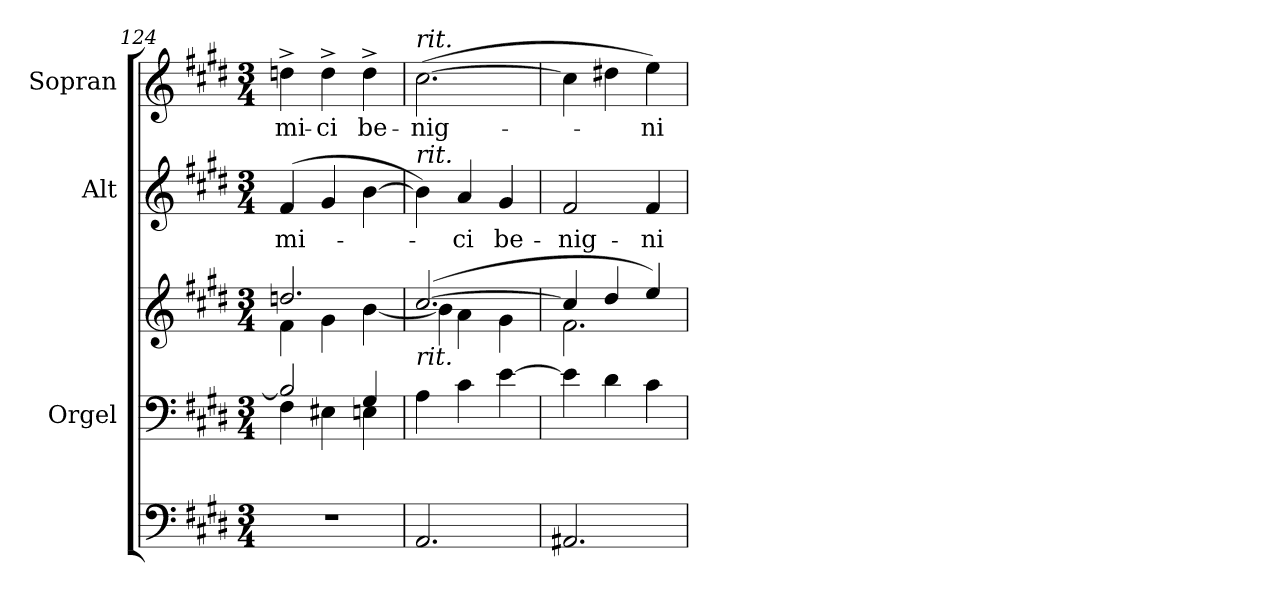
**kern	**kern	**kern	**kern	**text	**kern	**text
*part4	*part3	*part3	*part2	*part2	*part1	*part1
*staff5	*staff4	*staff3	*staff2	*staff2	*staff1	*staff1
*	*I"Orgel	*	*I"Alt	*	*I"Sopran	*
*	*I'Org.	*	*I'A.	*	*I'S.	*
*clefF4	*clefF4	*clefG2	*clefG2	*	*clefG2	*
*k[f#c#g#d#]	*k[f#c#g#d#]	*k[f#c#g#d#]	*k[f#c#g#d#]	*	*k[f#c#g#d#]	*
*E:	*E:	*E:	*E:	*	*E:	*
*M3/4	*M3/4	*M3/4	*M3/4	*	*M3/4	*
=124	=124	=124	=124	=124	=124	=124
*	*^	*^	*	*	*	*
!	!	!	!	!	!	!LO:LY:b	!	!LO:LY:b
2.r	2B/]	4F#\	2.ddn/	4f#\	(4f#/	-mi-	4ddn^>\	-mi-
!	!	!	!	!	!	!	!	!LO:LY:b
.	.	4E#X\	.	4g#\	4g#/	.	4dd^>\	-ci
!	!	!	!	!	!	!	!	!LO:LY:b
.	4G#/	4En\	.	[<4b\	[4b\	.	4dd^>\	be-
!!LO:LB:g=z
=125	=125	=125	=125	=125	=125	=125	=125	=125
!	!	!	!	!	!	!	!LO:TX:a:i:t=rit.	!
!	!	!	!	!	!LO:TX:a:i:t=rit.	!	!	!
!	!	!	!LO:TX:b:i:t=rit.	!	!	!	!	!
!	!	!	!	!	!	!	!	!LO:LY:b
*	*v	*v	*	*	*	*	*	*
2.AA/	4A\	([>2.cc#/	4b\]	4b\])	.	(>[2.cc#\	-nig-
!	!	!	!	!	!LO:LY:b	!	!
.	4c#\	.	4a\	4a/	-ci	.	.
!	!	!	!	!	!LO:LY:b	!	!
.	[4e\	.	4g#\	4g#/	be-	.	.
=126	=126	=126	=126	=126	=126	=126	=126
!	!	!	!	!	!LO:LY:b	!	!
2.AA#X/	4e\]	4cc#/]	2.f#\	2f#/	-nig-	4cc#\]	.
.	4d#\	4dd#/	.	.	.	4dd#X\	.
!	!	!	!	!	!LO:LY:b	!	!LO:LY:b
.	4c#\	4ee/)	.	4f#/	-ni	4ee\)	-ni
*	*	*v	*v	*	*	*	*
=	=	=	=	=	=	=
*-	*-	*-	*-	*-	*-	*-
